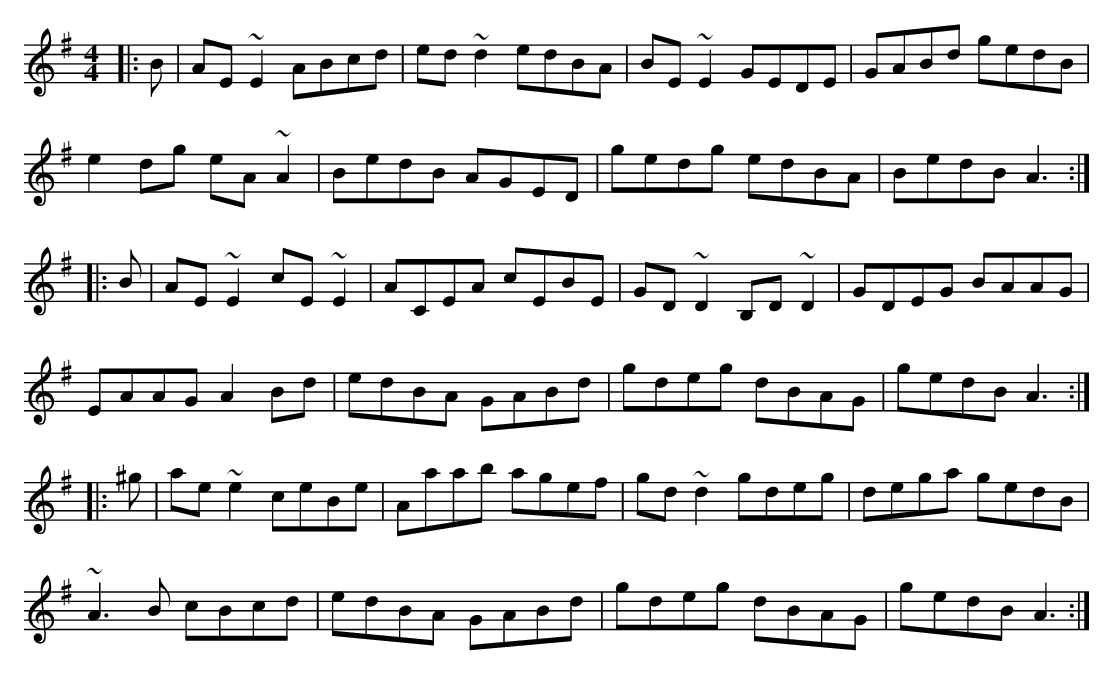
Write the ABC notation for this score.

X:1
M:4/4
K:Ador
|:B|AE~E2 ABcd|ed~d2 edBA|BE~E2 GEDE|GABd gedB|
e2 dg eA~A2|BedB AGED|gedg edBA|BedB A3:|
|:B|AE~E2 cE~E2|ACEA cEBE|GD~D2 B,D~D2|GDEG BAAG|
EAAG A2Bd|edBA GABd|gdeg dBAG|gedB A3:|
|:^g|ae~e2 ceBe|Aaab agef|gd~d2 gdeg|dega gedB|
~A3B cBcd|edBA GABd|gdeg dBAG|gedB A3:|
